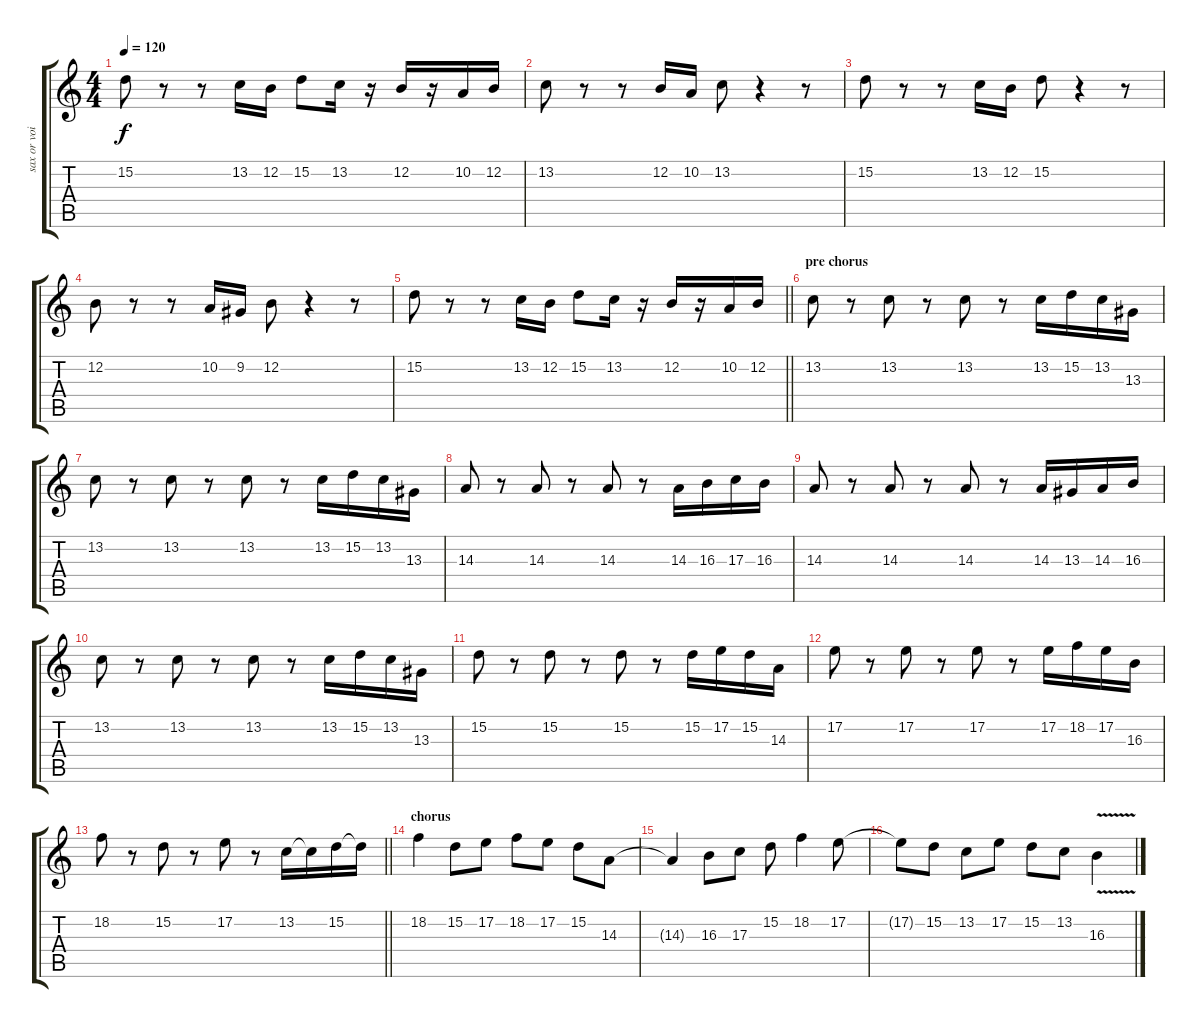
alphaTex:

\track ("sax or voice" "sax or voi") {instrument altosax}
\staff {score tabs}
\tuning (E4 B3 G3 D3 A2 E2) {hide}
\ts (4 4)
\tempo 120
\clef g2
\ks c
15.2.8{dy f} r.8 r.8 13.2.16 12.2.16 15.2.8 13.2.16 r.16 12.2.16 r.16 10.2.16 12.2.16 |
13.2.8 r.8 r.8 12.2.16 10.2.16 13.2.8 r.4 r.8 |
15.2.8 r.8 r.8 13.2.16 12.2.16 15.2.8 r.4 r.8 |
12.2.8 r.8 r.8 10.2.16 9.2.16 12.2.8 r.4 r.8 |
\barLineRight lightlight
15.2.8 r.8 r.8 13.2.16 12.2.16 15.2.8 13.2.16 r.16 12.2.16 r.16 10.2.16 12.2.16 |
\section ("" "pre chorus")
13.2.8 r.8 13.2.8 r.8 13.2.8 r.8 13.2.16 15.2.16 13.2.16 13.3.16 |
13.2.8 r.8 13.2.8 r.8 13.2.8 r.8 13.2.16 15.2.16 13.2.16 13.3.16 |
14.3.8 r.8 14.3.8 r.8 14.3.8 r.8 14.3.16 16.3.16 17.3.16 16.3.16 |
14.3.8 r.8 14.3.8 r.8 14.3.8 r.8 14.3.16 13.3.16 14.3.16 16.3.16 |
13.2.8 r.8 13.2.8 r.8 13.2.8 r.8 13.2.16 15.2.16 13.2.16 13.3.16 |
15.2.8 r.8 15.2.8 r.8 15.2.8 r.8 15.2.16 17.2.16 15.2.16 14.3.16 |
17.2.8 r.8 17.2.8 r.8 17.2.8 r.8 17.2.16 18.2.16 17.2.16 16.3.16 |
\barLineRight lightlight
18.2.8 r.8 15.2.8 r.8 17.2.8 r.8 13.2.16 13.2{t}.16 15.2.16 15.2{t}.16 |
\section ("" "chorus")
18.2.4 15.2.8 17.2.8 18.2.8 17.2.8 15.2.8 14.3.8 |
14.3{t}.4 16.3.8 17.3.8 15.2.8 18.2.4 17.2.8 |
17.2{t}.8 15.2.8 13.2.8 17.2.8 15.2.8 13.2.8 16.3{v}.4
